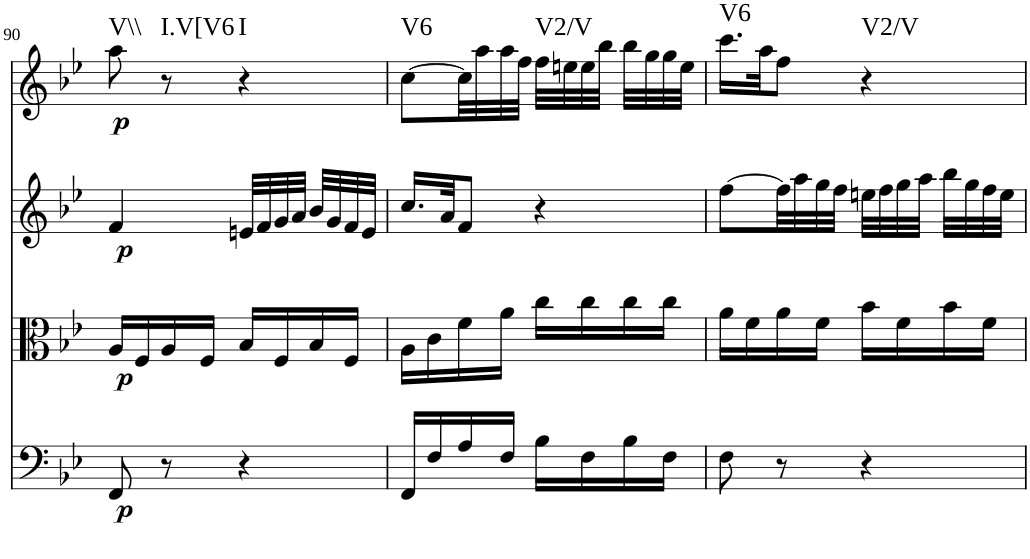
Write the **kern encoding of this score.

**kern	**dynam	**kern	**dynam	**kern	**dynam	**kern	**dynam	**harte
*part4	*part4	*part3	*part3	*part2	*part2	*part1	*part1	*part1
*staff4	*staff4	*staff3	*staff3	*staff2	*staff2	*staff1	*staff1	*
*I"Violoncello	*	*I"Viola	*	*I"Violin II	*	*I"Violin I	*	*
!!LO:PB:g=z
*clefF4	*	*clefC3	*	*clefG2	*	*clefG2	*	*
*k[b-e-]	*	*k[b-e-]	*	*k[b-e-]	*	*k[b-e-]	*	*
*M2/4	*	*M2/4	*	*M2/4	*	*M2/4	*	*
=90	=90	=90	=90	=90	=90	=90	=90	=90
!	!LO:DY:b	!	!LO:DY:b	!	!LO:DY:b	!	!LO:DY:b	!LO:H:kt=V\\
8FF/	p	16A/LL	p	4f/	p	8aa\	p	N
.	.	16F/	.	.	.	.	.	.
!	!	!	!	!	!	!	!	!LO:H:kt=I.V[V6
8r	.	16A/	.	.	.	8r	.	N
.	.	16F/JJ	.	.	.	.	.	.
!	!	!	!	!	!	!	!	!LO:H:kt=I
4r	.	16B-/LL	.	32en/LLL	.	4r	.	N
.	.	.	.	32f/	.	.	.	.
.	.	16F/	.	32g/	.	.	.	.
.	.	.	.	32a/JJJ	.	.	.	.
.	.	16B-/	.	32b-/LLL	.	.	.	.
.	.	.	.	32g/	.	.	.	.
.	.	16F/JJ	.	32f/	.	.	.	.
.	.	.	.	32e/JJJ	.	.	.	.
=91	=91	=91	=91	=91	=91	=91	=91	=91
!	!	!	!	!	!	!	!	!LO:H:kt=V6
16FF/LL	.	16A\LL	.	16.cc/LL	.	[8cc\L	.	N
16F/	.	16c\	.	.	.	.	.	.
.	.	.	.	32a/JK	.	.	.	.
16A/	.	16f\	.	8f/J	.	32cc\LL]	.	.
.	.	.	.	.	.	32aa\	.	.
16F/JJ	.	16a\JJ	.	.	.	32aa\	.	.
.	.	.	.	.	.	32ff\JJJ	.	.
!	!	!	!	!	!	!	!	!LO:H:kt=V2/V
16B-\LL	.	16cc\LL	.	4r	.	32ff\LLL	.	N
.	.	.	.	.	.	32een\	.	.
16F\	.	16cc\	.	.	.	32ee\	.	.
.	.	.	.	.	.	32bb-\JJJ	.	.
16B-\	.	16cc\	.	.	.	32bb-\LLL	.	.
.	.	.	.	.	.	32gg\	.	.
16F\JJ	.	16cc\JJ	.	.	.	32gg\	.	.
.	.	.	.	.	.	32ee\JJJ	.	.
=92	=92	=92	=92	=92	=92	=92	=92	=92
!	!	!	!	!	!	!	!	!LO:H:kt=V6
8F\	.	16a\LL	.	[8ff\L	.	16.ccc\LL	.	N
.	.	16f\	.	.	.	.	.	.
.	.	.	.	.	.	32aa\JK	.	.
8r	.	16a\	.	32ff\LL]	.	8ff\J	.	.
.	.	.	.	32aa\	.	.	.	.
.	.	16f\JJ	.	32gg\	.	.	.	.
.	.	.	.	32ff\JJJ	.	.	.	.
!	!	!	!	!	!	!	!	!LO:H:kt=V2/V
4r	.	16b-\LL	.	32een\LLL	.	4r	.	N
.	.	.	.	32ff\	.	.	.	.
.	.	16f\	.	32gg\	.	.	.	.
.	.	.	.	32aa\JJJ	.	.	.	.
.	.	16b-\	.	32bb-\LLL	.	.	.	.
.	.	.	.	32gg\	.	.	.	.
.	.	16f\JJ	.	32ff\	.	.	.	.
.	.	.	.	32ee\JJJ	.	.	.	.
=	=	=	=	=	=	=	=	=
*-	*-	*-	*-	*-	*-	*-	*-	*-
